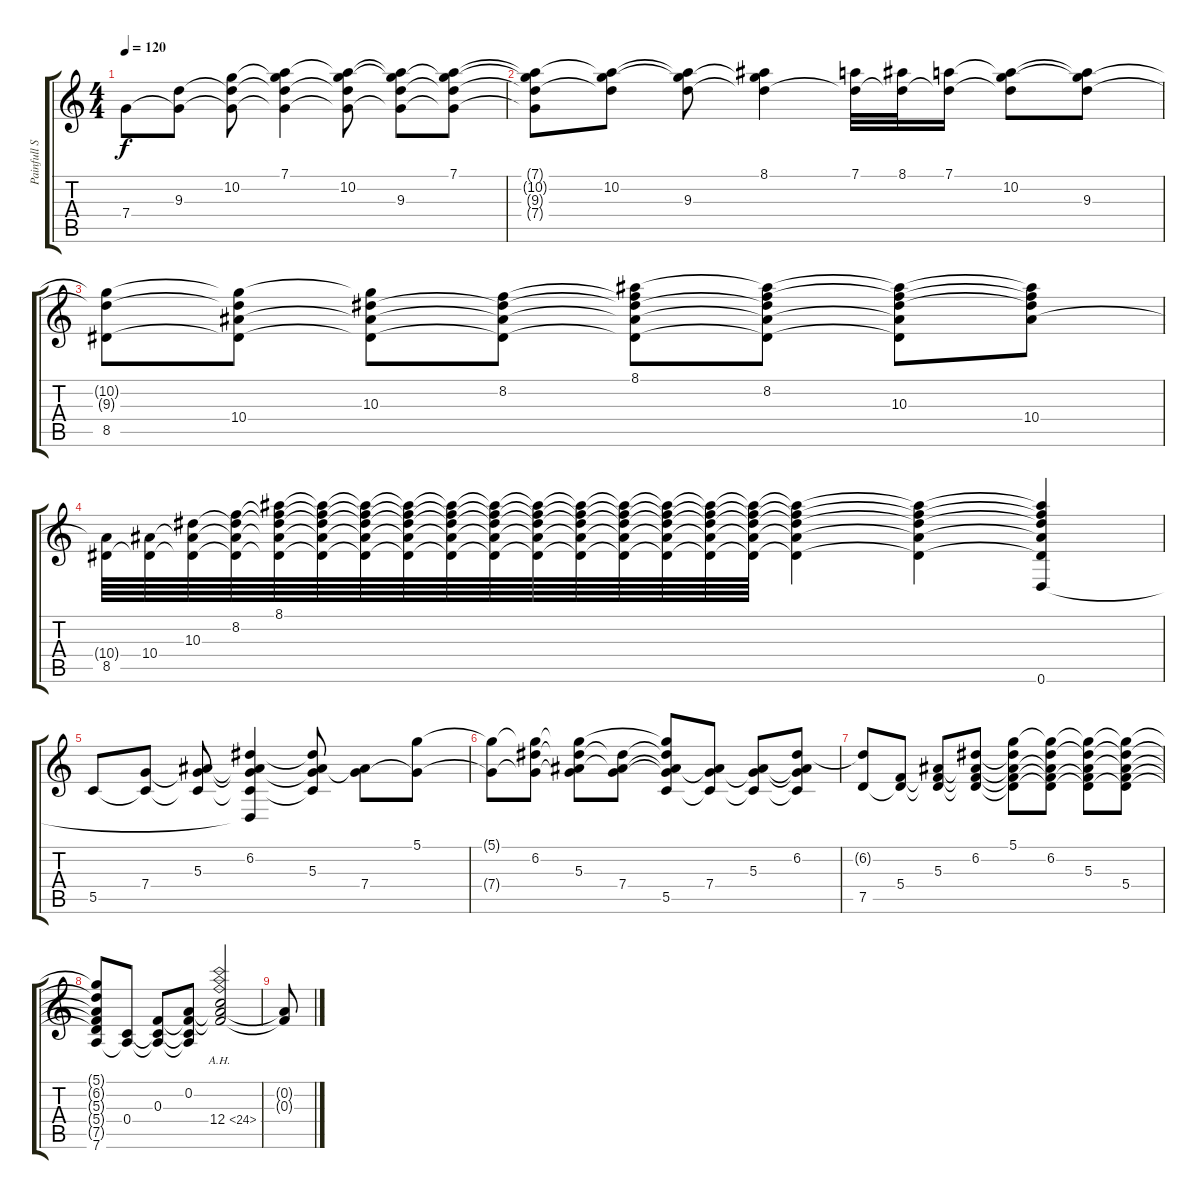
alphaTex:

\track ("Painfull Silence" "Painfull S") {instrument acousticguitarsteel}
\staff {score tabs}
\tuning (D4 A3 F3 C3 G2 D2) {hide}
\ts (4 4)
\tempo 120
\clef g2
\ks c
7.4.8{dy f} (9.3 7.4{t}).8 (10.2 9.3{t} 7.4{t}).8 (7.1 10.2{t} 9.3{t} 7.4{t}).4 (7.1{t} 10.2 9.3{t} 7.4{t}).8 (7.1{t} 10.2{t} 9.3 7.4{t}).8 (7.1 10.2{t} 9.3{t} 7.4{t}).8 |
(7.1{t} 10.2{t} 9.3{t} 7.4{t}).8 (7.1{t} 10.2 9.3{t}).8 (7.1{t} 10.2{t} 9.3).8 (8.1 10.2{t} 9.3{t}).4 (7.1 9.3{t}).32 (8.1 9.3{t}).32 (7.1 9.3{t}).16 (7.1{t} 10.2 9.3{t}).8 (7.1{t} 10.2{t} 9.3).8 |
(10.2{t} 9.3{t} 8.5).8 (10.2{t} 9.3{t} 10.4 8.5{t}).8 (10.2{t} 10.3 10.4{t} 8.5{t}).8 (8.2 10.3{t} 10.4{t} 8.5{t}).8 (8.1 8.2{t} 10.3{t} 10.4{t} 8.5{t}).8 (8.1{t} 8.2 10.3{t} 10.4{t} 8.5{t}).8 (8.1{t} 8.2{t} 10.3 10.4{t} 8.5{t}).8 (8.1{t} 8.2{t} 10.3{t} 10.4).8 |
(10.4{t} 8.5).64 (10.4 8.5{t}).64 (10.3 10.4{t} 8.5{t}).64 (8.2 10.3{t} 10.4{t} 8.5{t}).64 (8.1 8.2{t} 10.3{t} 10.4{t} 8.5{t}).64 (8.1{t} 8.2{t} 10.3{t} 10.4{t} 8.5{t}).64 (8.1{t} 8.2{t} 10.3{t} 10.4{t} 8.5{t}).64 (8.1{t} 8.2{t} 10.3{t} 10.4{t} 8.5{t}).64 (8.1{t} 8.2{t} 10.3{t} 10.4{t} 8.5{t}).64 (8.1{t} 8.2{t} 10.3{t} 10.4{t} 8.5{t}).64 (8.1{t} 8.2{t} 10.3{t} 10.4{t} 8.5{t}).64 (8.1{t} 8.2{t} 10.3{t} 10.4{t} 8.5{t}).64 (8.1{t} 8.2{t} 10.3{t} 10.4{t} 8.5{t}).64 (8.1{t} 8.2{t} 10.3{t} 10.4{t} 8.5{t}).64 (8.1{t} 8.2{t} 10.3{t} 10.4{t} 8.5{t}).64 (8.1{t} 8.2{t} 10.3{t} 10.4{t} 8.5{t}).64 (8.1{t} 8.2{t} 10.3{t} 10.4{t} 8.5{t}).4 (8.1{t} 8.2{t} 10.3{t} 10.4{t} 8.5{t}).4 (8.1{t} 8.2{t} 10.3{t} 10.4{t} 8.5{t} 0.6).4 |
5.5.8 (7.4 5.5{t}).8 (5.3 7.4{t} 5.5{t}).8 (6.2 5.3{t} 7.4{t} 5.5{t} 0.6{t}).4 (6.2{t} 5.3 7.4{t} 5.5{t}).8 (5.3{t} 7.4).8 (5.1 7.4{t}).8 |
(5.1{t} 7.4{t}).8 (5.1{t} 6.2 7.4{t}).8 (5.1{t} 6.2{t} 5.3 7.4{t}).8 (6.2{t} 5.3{t} 7.4).8 (5.1{t} 6.2{t} 5.3{t} 7.4{t} 5.5).8 (5.3{t} 7.4 5.5{t}).8 (5.3 7.4{t} 5.5{t}).8 (6.2 5.3{t} 7.4{t} 5.5{t}).8 |
(6.2{t} 7.5).8 (5.4 7.5{t}).8 (5.3 5.4{t} 7.5{t}).8 (6.2 5.3{t} 5.4{t} 7.5{t}).8 (5.1 6.2{t} 5.3{t} 5.4{t} 7.5{t}).8 (5.1{t} 6.2 5.3{t} 5.4{t} 7.5{t}).8 (5.1{t} 6.2{t} 5.3 5.4{t} 7.5{t}).8 (5.1{t} 6.2{t} 5.3{t} 5.4 7.5{t}).8 |
(5.1{t} 6.2{t} 5.3{t} 5.4{t} 7.5{t} 7.6).8 (0.4 7.6{t}).8 (0.3 0.4{t} 7.6{t}).8 (0.2 0.3{t} 0.4{t} 7.6{t}).8 (0.2{ah 12 t} 0.3{ah 12 t} 12.4{ah 12}).2 |
(0.2{t} 0.3{t}).8
